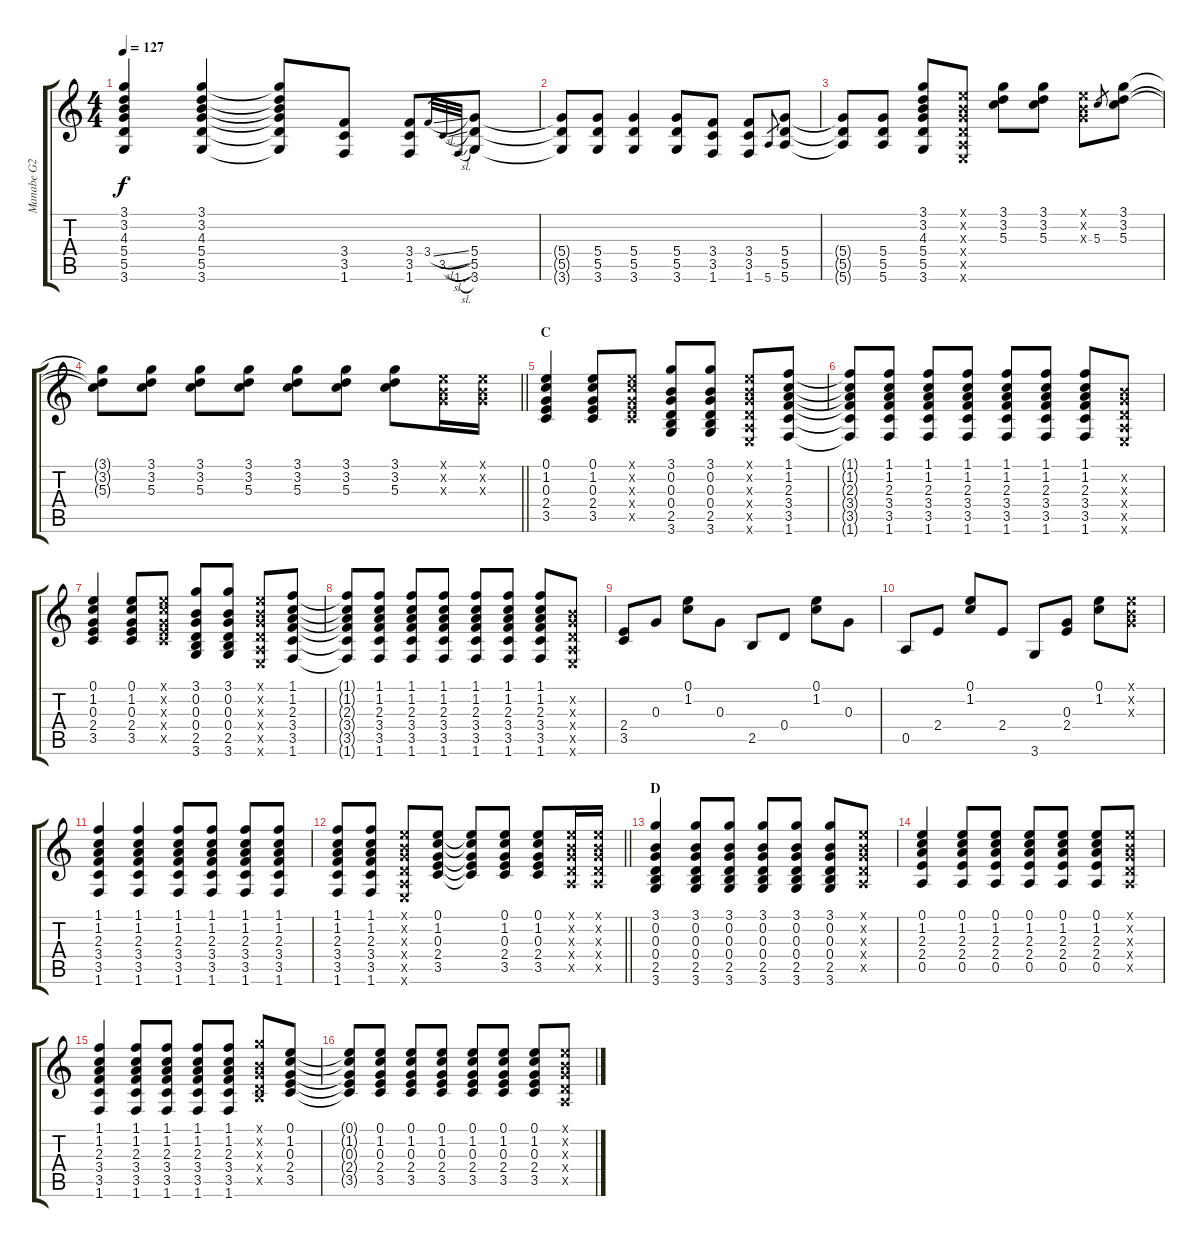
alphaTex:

\track ("Manabe G2" "Manabe G2") {instrument overdrivenguitar}
\staff {score tabs}
\tuning (E4 B3 G3 D3 A2 E2) {hide}
\ts (4 4)
\tempo 127
\clef g2
\ks c
(3.1 3.2 4.3 5.4 5.5 3.6).4{dy f} (3.1 3.2 4.3 5.4 5.5 3.6).4 (3.1{t} 3.2{t} 4.3{t} 5.4{t} 5.5{t} 3.6{t}).8 (3.4 3.5 1.6).8 (3.4 3.5 1.6).8 3.4{sl}.32{gr} 3.5{sl}.32{gr} 1.6{sl}.32{gr} (5.4 5.5 3.6).8 |
(5.4{t} 5.5{t} 3.6{t}).8 (5.4 5.5 3.6).8 (5.4 5.5 3.6).4 (5.4 5.5 3.6).8 (3.4 3.5 1.6).8 (3.4 3.5 1.6).8 5.6.8{gr} (5.4 5.5 5.6).8 |
(5.4{t} 5.5{t} 5.6{t}).8 (5.4 5.5 5.6).8 (3.1 3.2 4.3 5.4 5.5 3.6).8 (0.1{x} 0.2{x} 0.3{x} 0.4{x} 0.5{x} 0.6{x}).8 (3.1 3.2 5.3).8 (3.1 3.2 5.3).8 (0.1{x} 0.2{x} 0.3{x}).8 5.3.8{gr} (3.1 3.2 5.3).8 |
\barLineRight lightlight
(3.1{t} 3.2{t} 5.3{t}).8 (3.1 3.2 5.3).8 (3.1 3.2 5.3).8 (3.1 3.2 5.3).8 (3.1 3.2 5.3).8 (3.1 3.2 5.3).8 (3.1 3.2 5.3).8 (0.1{x} 0.2{x} 0.3{x}).16 (0.1{x} 0.2{x} 0.3{x}).16 |
\section ("" "C")
(0.1 1.2 0.3 2.4 3.5).4 (0.1 1.2 0.3 2.4 3.5).8 (0.1{x} 1.2{x} 0.3{x} 2.4{x} 3.5{x}).8 (3.1 0.2 0.3 0.4 2.5 3.6).8 (3.1 0.2 0.3 0.4 2.5 3.6).8 (0.1{x} 0.2{x} 0.3{x} 0.4{x} 0.5{x} 0.6{x}).8 (1.1 1.2 2.3 3.4 3.5 1.6).8 |
(1.1{t} 1.2{t} 2.3{t} 3.4{t} 3.5{t} 1.6{t}).8 (1.1 1.2 2.3 3.4 3.5 1.6).8 (1.1 1.2 2.3 3.4 3.5 1.6).8 (1.1 1.2 2.3 3.4 3.5 1.6).8 (1.1 1.2 2.3 3.4 3.5 1.6).8 (1.1 1.2 2.3 3.4 3.5 1.6).8 (1.1 1.2 2.3 3.4 3.5 1.6).8 (0.2{x} 0.3{x} 0.4{x} 0.5{x} 0.6{x}).8 |
(0.1 1.2 0.3 2.4 3.5).4 (0.1 1.2 0.3 2.4 3.5).8 (0.1{x} 1.2{x} 0.3{x} 2.4{x} 3.5{x}).8 (3.1 0.2 0.3 0.4 2.5 3.6).8 (3.1 0.2 0.3 0.4 2.5 3.6).8 (0.1{x} 0.2{x} 0.3{x} 0.4{x} 0.5{x} 0.6{x}).8 (1.1 1.2 2.3 3.4 3.5 1.6).8 |
(1.1{t} 1.2{t} 2.3{t} 3.4{t} 3.5{t} 1.6{t}).8 (1.1 1.2 2.3 3.4 3.5 1.6).8 (1.1 1.2 2.3 3.4 3.5 1.6).8 (1.1 1.2 2.3 3.4 3.5 1.6).8 (1.1 1.2 2.3 3.4 3.5 1.6).8 (1.1 1.2 2.3 3.4 3.5 1.6).8 (1.1 1.2 2.3 3.4 3.5 1.6).8 (0.2{x} 0.3{x} 0.4{x} 0.5{x} 0.6{x}).8 |
(2.4 3.5).8 0.3.8 (0.1 1.2).8 0.3.8 2.5.8 0.4.8 (0.1 1.2).8 0.3.8 |
0.5.8 2.4.8 (0.1 1.2).8 2.4.8 3.6.8 (0.3 2.4).8 (0.1 1.2).8 (0.1{x} 0.2{x} 0.3{x}).8 |
(1.1 1.2 2.3 3.4 3.5 1.6).4 (1.1 1.2 2.3 3.4 3.5 1.6).4 (1.1 1.2 2.3 3.4 3.5 1.6).8 (1.1 1.2 2.3 3.4 3.5 1.6).8 (1.1 1.2 2.3 3.4 3.5 1.6).8 (1.1 1.2 2.3 3.4 3.5 1.6).8 |
\barLineRight lightlight
(1.1 1.2 2.3 3.4 3.5 1.6).8 (1.1 1.2 2.3 3.4 3.5 1.6).8 (0.1{x} 0.2{x} 0.3{x} 0.4{x} 0.5{x} 0.6{x}).8 (0.1 1.2 0.3 2.4 3.5).8 (0.1{t} 1.2{t} 0.3{t} 2.4{t} 3.5{t}).8 (0.1 1.2 0.3 2.4 3.5).8 (0.1 1.2 0.3 2.4 3.5).8 (0.1{x} 0.2{x} 0.3{x} 0.4{x} 0.5{x}).16 (0.1{x} 0.2{x} 0.3{x} 0.4{x} 0.5{x}).16 |
\section ("" "D")
(3.1 0.2 0.3 0.4 2.5 3.6).4 (3.1 0.2 0.3 0.4 2.5 3.6).8 (3.1 0.2 0.3 0.4 2.5 3.6).8 (3.1 0.2 0.3 0.4 2.5 3.6).8 (3.1 0.2 0.3 0.4 2.5 3.6).8 (3.1 0.2 0.3 0.4 2.5 3.6).8 (0.1{x} 0.2{x} 0.3{x} 0.4{x} 0.5{x}).8 |
(0.1 1.2 2.3 2.4 0.5).4 (0.1 1.2 2.3 2.4 0.5).8 (0.1 1.2 2.3 2.4 0.5).8 (0.1 1.2 2.3 2.4 0.5).8 (0.1 1.2 2.3 2.4 0.5).8 (0.1 1.2 2.3 2.4 0.5).8 (0.1{x} 0.2{x} 0.3{x} 0.4{x} 0.5{x}).8 |
(1.1 1.2 2.3 3.4 3.5 1.6).4 (1.1 1.2 2.3 3.4 3.5 1.6).8 (1.1 1.2 2.3 3.4 3.5 1.6).8 (1.1 1.2 2.3 3.4 3.5 1.6).8 (1.1 1.2 2.3 3.4 3.5 1.6).8 (3.1{x} 0.2{x} 0.3{x} 0.4{x} 2.5{x}).8 (0.1 1.2 0.3 2.4 3.5).8 |
(0.1{t} 1.2{t} 0.3{t} 2.4{t} 3.5{t}).8 (0.1 1.2 0.3 2.4 3.5).8 (0.1 1.2 0.3 2.4 3.5).8 (0.1 1.2 0.3 2.4 3.5).8 (0.1 1.2 0.3 2.4 3.5).8 (0.1 1.2 0.3 2.4 3.5).8 (0.1 1.2 0.3 2.4 3.5).8 (0.1{x} 0.2{x} 0.3{x} 0.4{x} 0.5{x}).8
